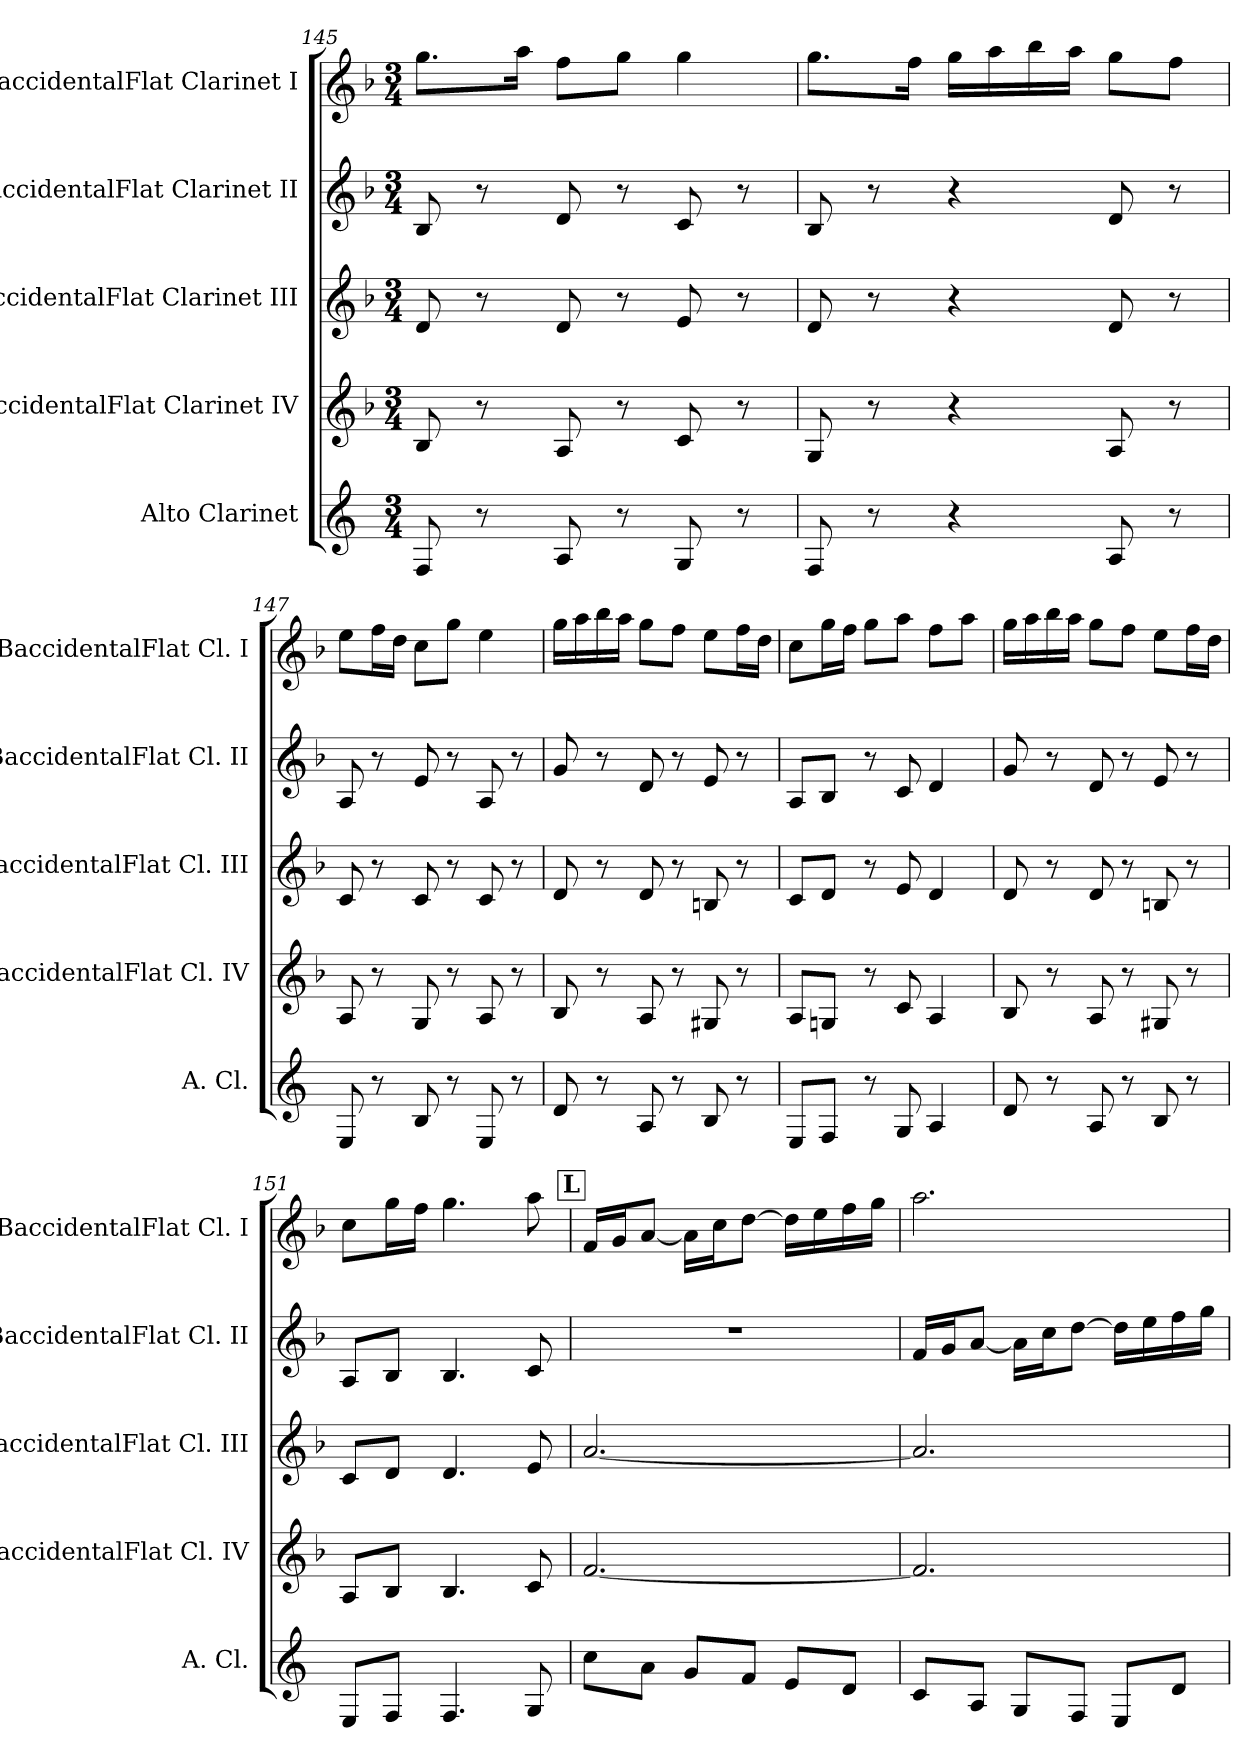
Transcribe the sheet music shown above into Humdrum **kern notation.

**kern	**kern	**kern	**kern	**kern
*part5	*part4	*part3	*part2	*part1
*staff5	*staff4	*staff3	*staff2	*staff1
*I"Alto Clarinet	*I"BaccidentalFlat Clarinet IV	*I"BaccidentalFlat Clarinet III	*I"BaccidentalFlat Clarinet II	*I"BaccidentalFlat Clarinet I
*I'A. Cl.	*I'BaccidentalFlat Cl. IV	*I'BaccidentalFlat Cl. III	*I'BaccidentalFlat Cl. II	*I'BaccidentalFlat Cl. I
!!LO:PB:g=z
*clefG2	*clefG2	*clefG2	*clefG2	*clefG2
*ITrd5c9	*ITrd1c2	*ITrd1c2	*ITrd1c2	*ITrd1c2
*k[b-e-a-]	*k[b-e-a-]	*k[b-e-a-]	*k[b-e-a-]	*k[b-e-a-]
*M3/4	*M3/4	*M3/4	*M3/4	*M3/4
=145	=145	=145	=145	=145
8AA-/	8A-/	8c/	8A-/	8.ff\L
8r	8r	8r	8r	.
.	.	.	.	16gg\Jk
8C/	8G/	8c/	8c/	8ee-\L
8r	8r	8r	8r	8ff\J
8BB-/	8B-/	8d/	8B-/	4ff\
8r	8r	8r	8r	.
=146	=146	=146	=146	=146
8AA-/	8F/	8c/	8A-/	8.ff\L
8r	8r	8r	8r	.
.	.	.	.	16ee-\Jk
4r	4r	4r	4r	16ff\LL
.	.	.	.	16gg\
.	.	.	.	16aa-\
.	.	.	.	16gg\JJ
8C/	8G/	8c/	8c/	8ff\L
8r	8r	8r	8r	8ee-\J
=147	=147	=147	=147	=147
8GG/	8G/	8B-/	8G/	8dd\L
8r	8r	8r	8r	16ee-\L
.	.	.	.	16cc\JJ
8D/	8F/	8B-/	8d/	8b-\L
8r	8r	8r	8r	8ff\J
8GG/	8G/	8B-/	8G/	4dd\
8r	8r	8r	8r	.
=148	=148	=148	=148	=148
8F/	8A-/	8c/	8f/	16ff\LL
.	.	.	.	16gg\
8r	8r	8r	8r	16aa-\
.	.	.	.	16gg\JJ
8C/	8G/	8c/	8c/	8ff\L
8r	8r	8r	8r	8ee-\J
8D/	8F#X/	8An/	8d/	8dd\L
8r	8r	8r	8r	16ee-\L
.	.	.	.	16cc\JJ
!!LO:LB:g=z
=149	=149	=149	=149	=149
8GG/L	8G/L	8B-/L	8G/L	8b-\L
8AA-/J	8Fn/J	8c/J	8A-/J	16ff\L
.	.	.	.	16ee-\JJ
8r	8r	8r	8r	8ff\L
8BB-/	8B-/	8d/	8B-/	8gg\J
4C/	4G/	4c/	4c/	8ee-\L
.	.	.	.	8gg\J
=150	=150	=150	=150	=150
8F/	8A-/	8c/	8f/	16ff\LL
.	.	.	.	16gg\
8r	8r	8r	8r	16aa-\
.	.	.	.	16gg\JJ
8C/	8G/	8c/	8c/	8ff\L
8r	8r	8r	8r	8ee-\J
8D/	8F#X/	8An/	8d/	8dd\L
8r	8r	8r	8r	16ee-\L
.	.	.	.	16cc\JJ
=151	=151	=151	=151	=151
8GG/L	8G/L	8B-/L	8G/L	8b-\L
8AA-/J	8A-/J	8c/J	8A-/J	16ff\L
.	.	.	.	16ee-\JJ
4.AA-/	4.A-/	4.c/	4.A-/	4.ff\
8BB-/	8B-/	8d/	8B-/	8gg\
!!LO:REH:place=s1:a:B:fs=14:t=L
=152	=152	=152	=152	=152
8e-\L	[2.e-/	[2.g/	2.r	16e-/LL
.	.	.	.	16f/J
8c\J	.	.	.	[8g/J
8B-/L	.	.	.	16g\LL]
.	.	.	.	16b-\J
8A-/J	.	.	.	[8cc\J
8G/L	.	.	.	16cc\LL]
.	.	.	.	16dd\
8F/J	.	.	.	16ee-\
.	.	.	.	16ff\JJ
!!LO:PB:g=z
=153	=153	=153	=153	=153
8E-/L	2.e-/]	2.g/]	16e-/LL	2.gg\
.	.	.	16f/J	.
8C/J	.	.	[8g/J	.
8BB-/L	.	.	16g\LL]	.
.	.	.	16b-\J	.
8AA-/J	.	.	[8cc\J	.
8GG/L	.	.	16cc\LL]	.
.	.	.	16dd\	.
8F/J	.	.	16ee-\	.
.	.	.	16ff\JJ	.
=	=	=	=	=
*-	*-	*-	*-	*-
